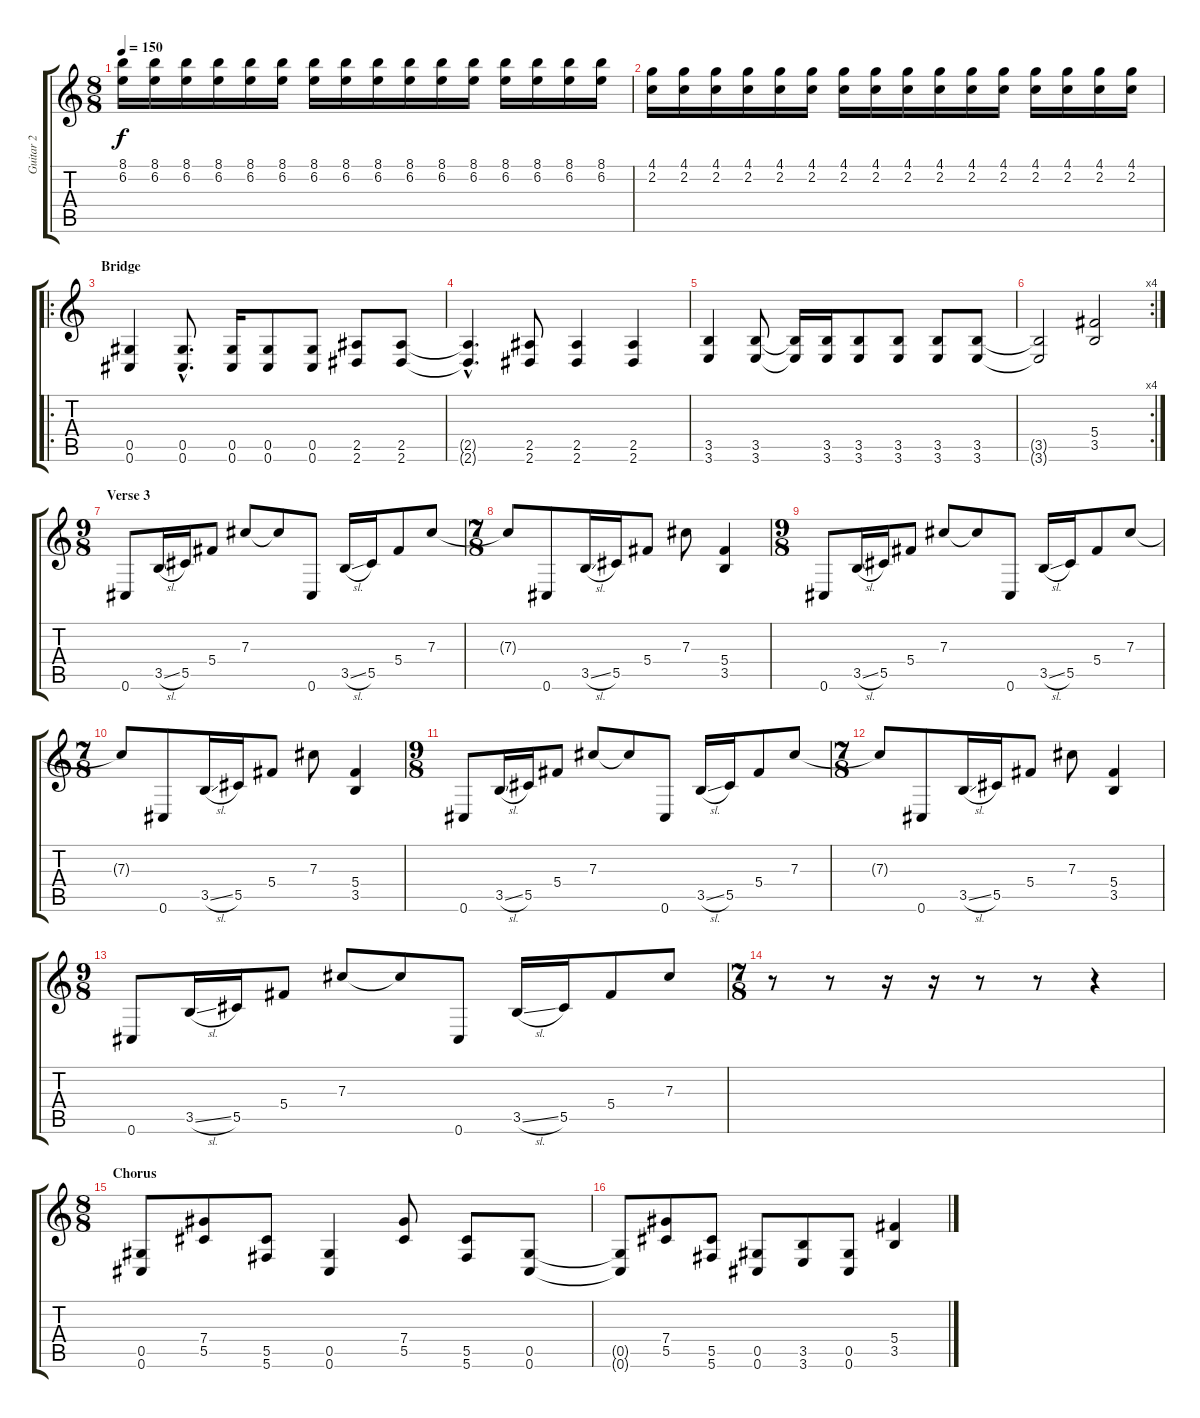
\track ("Guitar 2" "Guitar 2") {instrument overdrivenguitar}
\staff {score tabs}
\tuning (Eb4 Bb3 Gb3 Db3 Ab2 Db2) {hide}
\ts (8 8)
\tempo 150
\clef g2
\ks c
(8.1 6.2).16{dy f} (8.1 6.2).16 (8.1 6.2).16 (8.1 6.2).16 (8.1 6.2).16 (8.1 6.2).16 (8.1 6.2).16 (8.1 6.2).16 (8.1 6.2).16 (8.1 6.2).16 (8.1 6.2).16 (8.1 6.2).16 (8.1 6.2).16 (8.1 6.2).16 (8.1 6.2).16 (8.1 6.2).16 |
(4.1 2.2).16 (4.1 2.2).16 (4.1 2.2).16 (4.1 2.2).16 (4.1 2.2).16 (4.1 2.2).16 (4.1 2.2).16 (4.1 2.2).16 (4.1 2.2).16 (4.1 2.2).16 (4.1 2.2).16 (4.1 2.2).16 (4.1 2.2).16 (4.1 2.2).16 (4.1 2.2).16 (4.1 2.2).16 |
\ro
\section ("" "Bridge")
(0.5 0.6).4 (0.5{hac} 0.6{hac}).8{d} (0.5 0.6).16 (0.5 0.6).8 (0.5 0.6).8 (2.5 2.6).8 (2.5 2.6).8 |
(2.5{hac t} 2.6{hac t}).4{d} (2.5 2.6).8 (2.5 2.6).4 (2.5 2.6).4 |
(3.5 3.6).4 (3.5 3.6).8 (3.5{t} 3.6{t}).16 (3.5 3.6).16 (3.5 3.6).8 (3.5 3.6).8 (3.5 3.6).8 (3.5 3.6).8 |
\rc 4
(3.5{t} 3.6{t}).2 (5.4 3.5).2 |
\ts (9 8)
\section ("" "Verse 3")
0.6.8 3.5{sl}.16 5.5.16 5.4.8 7.3.8 7.3{t}.8 0.6.8 3.5{sl}.16 5.5.16 5.4.8 7.3.8 |
\ts (7 8)
7.3{t}.8 0.6.8 3.5{sl}.16 5.5.16 5.4.8 7.3.8 (5.4 3.5).4 |
\ts (9 8)
0.6.8 3.5{sl}.16 5.5.16 5.4.8 7.3.8 7.3{t}.8 0.6.8 3.5{sl}.16 5.5.16 5.4.8 7.3.8 |
\ts (7 8)
7.3{t}.8 0.6.8 3.5{sl}.16 5.5.16 5.4.8 7.3.8 (5.4 3.5).4 |
\ts (9 8)
0.6.8 3.5{sl}.16 5.5.16 5.4.8 7.3.8 7.3{t}.8 0.6.8 3.5{sl}.16 5.5.16 5.4.8 7.3.8 |
\ts (7 8)
7.3{t}.8 0.6.8 3.5{sl}.16 5.5.16 5.4.8 7.3.8 (5.4 3.5).4 |
\ts (9 8)
0.6.8 3.5{sl}.16 5.5.16 5.4.8 7.3.8 7.3{t}.8 0.6.8 3.5{sl}.16 5.5.16 5.4.8 7.3.8 |
\ts (7 8)
r.8 r.8 r.16 r.16 r.8 r.8 r.4 |
\ts (8 8)
\section ("" "Chorus")
(0.5 0.6).8 (7.4 5.5).8 (5.5 5.6).8 (0.5 0.6).4 (7.4 5.5).8 (5.5 5.6).8 (0.5 0.6).8 |
(0.5{t} 0.6{t}).8 (7.4 5.5).8 (5.5 5.6).8 (0.5 0.6).8 (3.5 3.6).8 (0.5 0.6).8 (5.4 3.5).4
